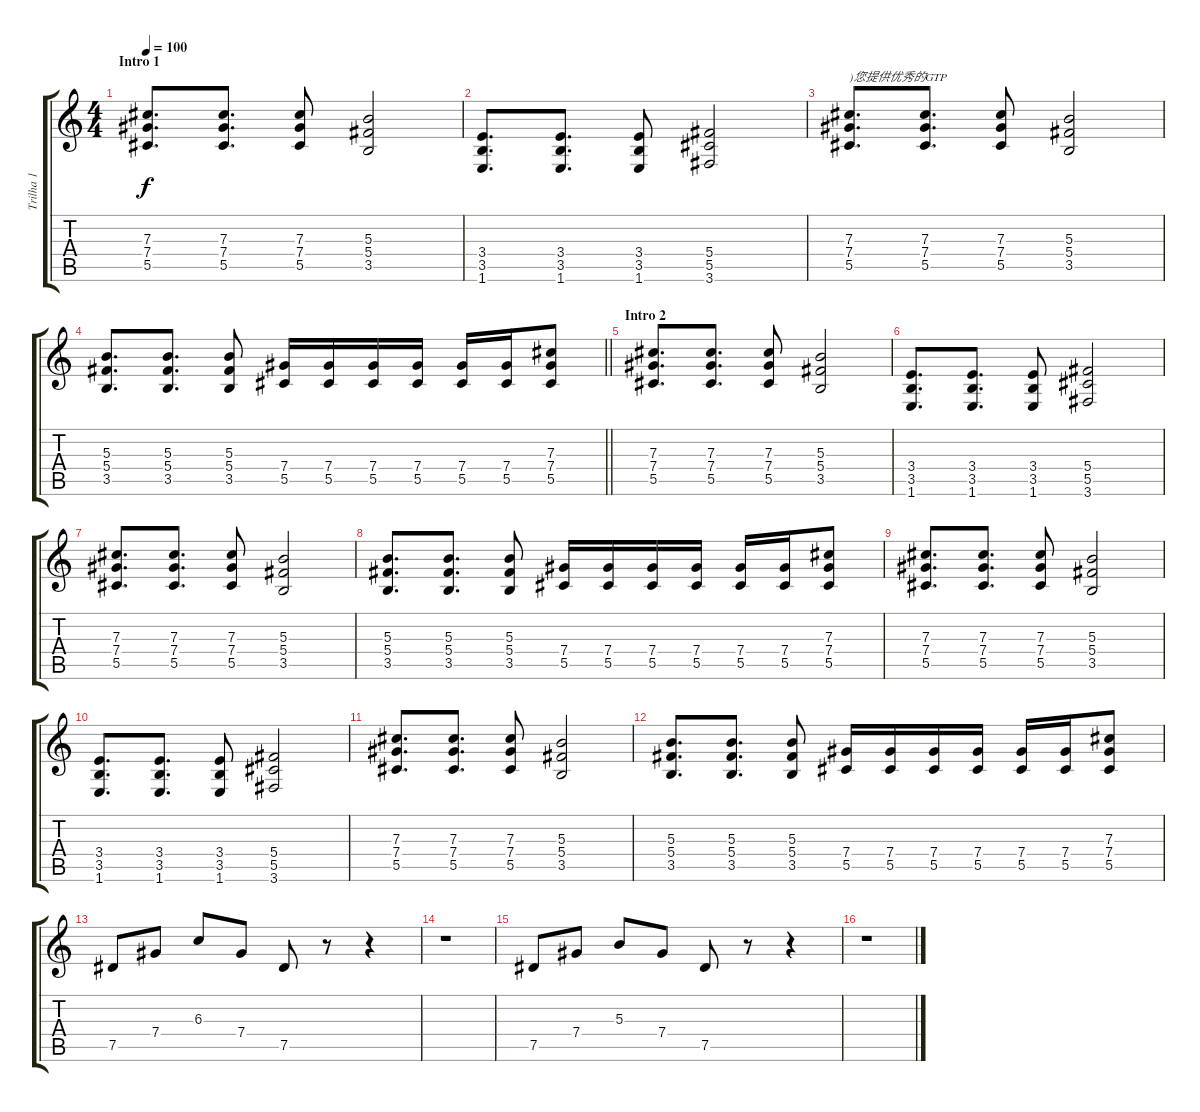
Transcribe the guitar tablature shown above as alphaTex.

\track ("Trilha 1" "Trilha 1") {instrument distortionguitar}
\staff {score tabs}
\tuning (Eb4 Bb3 Gb3 Db3 Ab2 Eb2) {hide}
\ts (4 4)
\section ("" "Intro 1")
\tempo 100
\clef g2
\ks c
(7.3 7.4 5.5).8{d dy f instrument distortionguitar} (7.3 7.4 5.5).8{d} (7.3 7.4 5.5).8 (5.3 5.4 3.5).2 |
(3.4 3.5 1.6).8{d} (3.4 3.5 1.6).8{d} (3.4 3.5 1.6).8 (5.4 5.5 3.6).2 |
(7.3 7.4 5.5).8{d txt ")您提供优秀的GTP"} (7.3 7.4 5.5).8{d} (7.3 7.4 5.5).8 (5.3 5.4 3.5).2 |
\barLineRight lightlight
(5.3 5.4 3.5).8{d} (5.3 5.4 3.5).8{d} (5.3 5.4 3.5).8 (7.4 5.5).16 (7.4 5.5).16 (7.4 5.5).16 (7.4 5.5).16 (7.4 5.5).16 (7.4 5.5).16 (7.3 7.4 5.5).8 |
\section ("" "Intro 2")
(7.3 7.4 5.5).8{d} (7.3 7.4 5.5).8{d} (7.3 7.4 5.5).8 (5.3 5.4 3.5).2 |
(3.4 3.5 1.6).8{d} (3.4 3.5 1.6).8{d} (3.4 3.5 1.6).8 (5.4 5.5 3.6).2 |
(7.3 7.4 5.5).8{d} (7.3 7.4 5.5).8{d} (7.3 7.4 5.5).8 (5.3 5.4 3.5).2 |
(5.3 5.4 3.5).8{d} (5.3 5.4 3.5).8{d} (5.3 5.4 3.5).8 (7.4 5.5).16 (7.4 5.5).16 (7.4 5.5).16 (7.4 5.5).16 (7.4 5.5).16 (7.4 5.5).16 (7.3 7.4 5.5).8 |
(7.3 7.4 5.5).8{d} (7.3 7.4 5.5).8{d} (7.3 7.4 5.5).8 (5.3 5.4 3.5).2 |
(3.4 3.5 1.6).8{d} (3.4 3.5 1.6).8{d} (3.4 3.5 1.6).8 (5.4 5.5 3.6).2 |
(7.3 7.4 5.5).8{d} (7.3 7.4 5.5).8{d} (7.3 7.4 5.5).8 (5.3 5.4 3.5).2 |
(5.3 5.4 3.5).8{d} (5.3 5.4 3.5).8{d} (5.3 5.4 3.5).8 (7.4 5.5).16 (7.4 5.5).16 (7.4 5.5).16 (7.4 5.5).16 (7.4 5.5).16 (7.4 5.5).16 (7.3 7.4 5.5).8 |
7.5.8{volume 5 instrument electricguitarclean} 7.4.8 6.3.8 7.4.8 7.5.8 r.8 r.4 |
r.1 |
7.5.8 7.4.8 5.3.8 7.4.8 7.5.8 r.8 r.4 |
r.1
